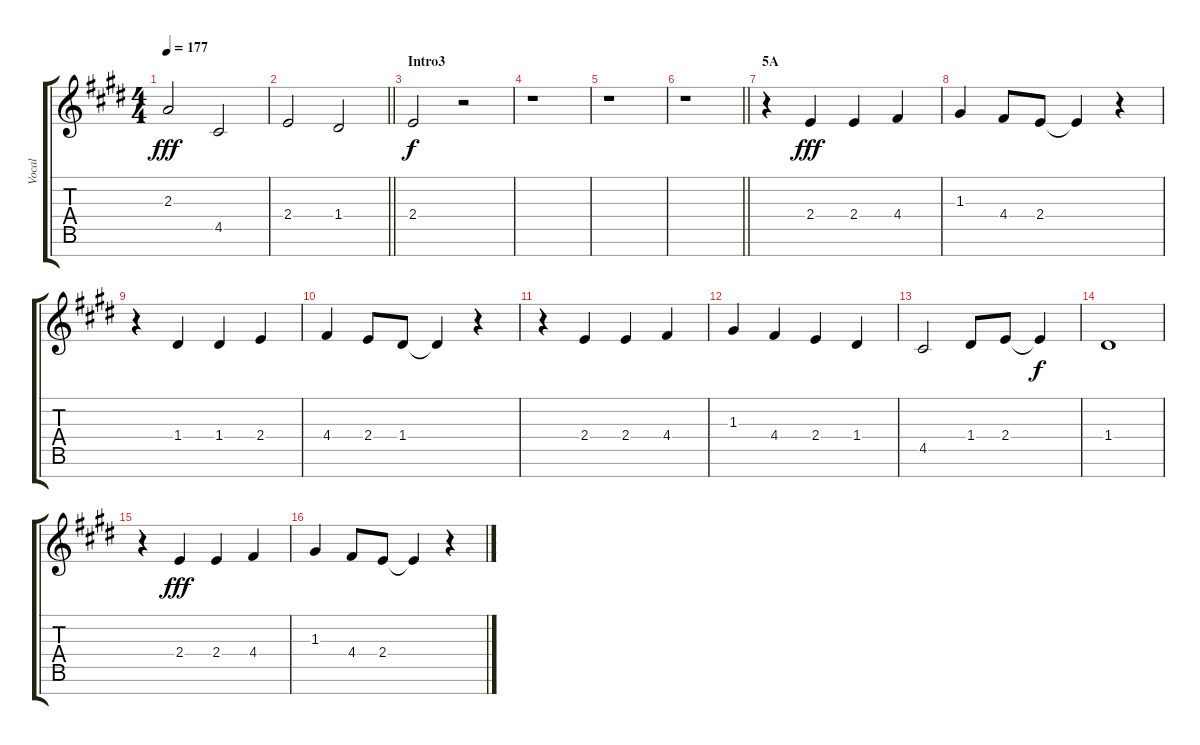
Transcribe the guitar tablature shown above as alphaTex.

\track ("Vocal" "Vocal") {instrument voiceoohs}
\staff {score tabs}
\tuning (E5 B4 G4 D4 A3 E3 B2) {hide}
\ts (4 4)
\tempo 177
\clef g2
\ks e
2.3.2{dy fff} 4.5.2 |
\barLineRight lightlight
2.4.2 1.4.2 |
\section ("" "Intro3")
2.4.2{dy f} r.2 |
r.1 |
r.1 |
\barLineRight lightlight
r.1 |
\section ("" "5A")
r.4 2.4.4{dy fff} 2.4.4 4.4.4 |
1.3.4 4.4.8 2.4.8 2.4{t}.4 r.4 |
r.4 1.4.4 1.4.4 2.4.4 |
4.4.4 2.4.8 1.4.8 1.4{t}.4 r.4 |
r.4 2.4.4 2.4.4 4.4.4 |
1.3.4 4.4.4 2.4.4 1.4.4 |
4.5.2 1.4.8 2.4.8 2.4{t}.4{dy f} |
1.4.1 |
r.4 2.4.4{dy fff} 2.4.4 4.4.4 |
1.3.4 4.4.8 2.4.8 2.4{t}.4 r.4
